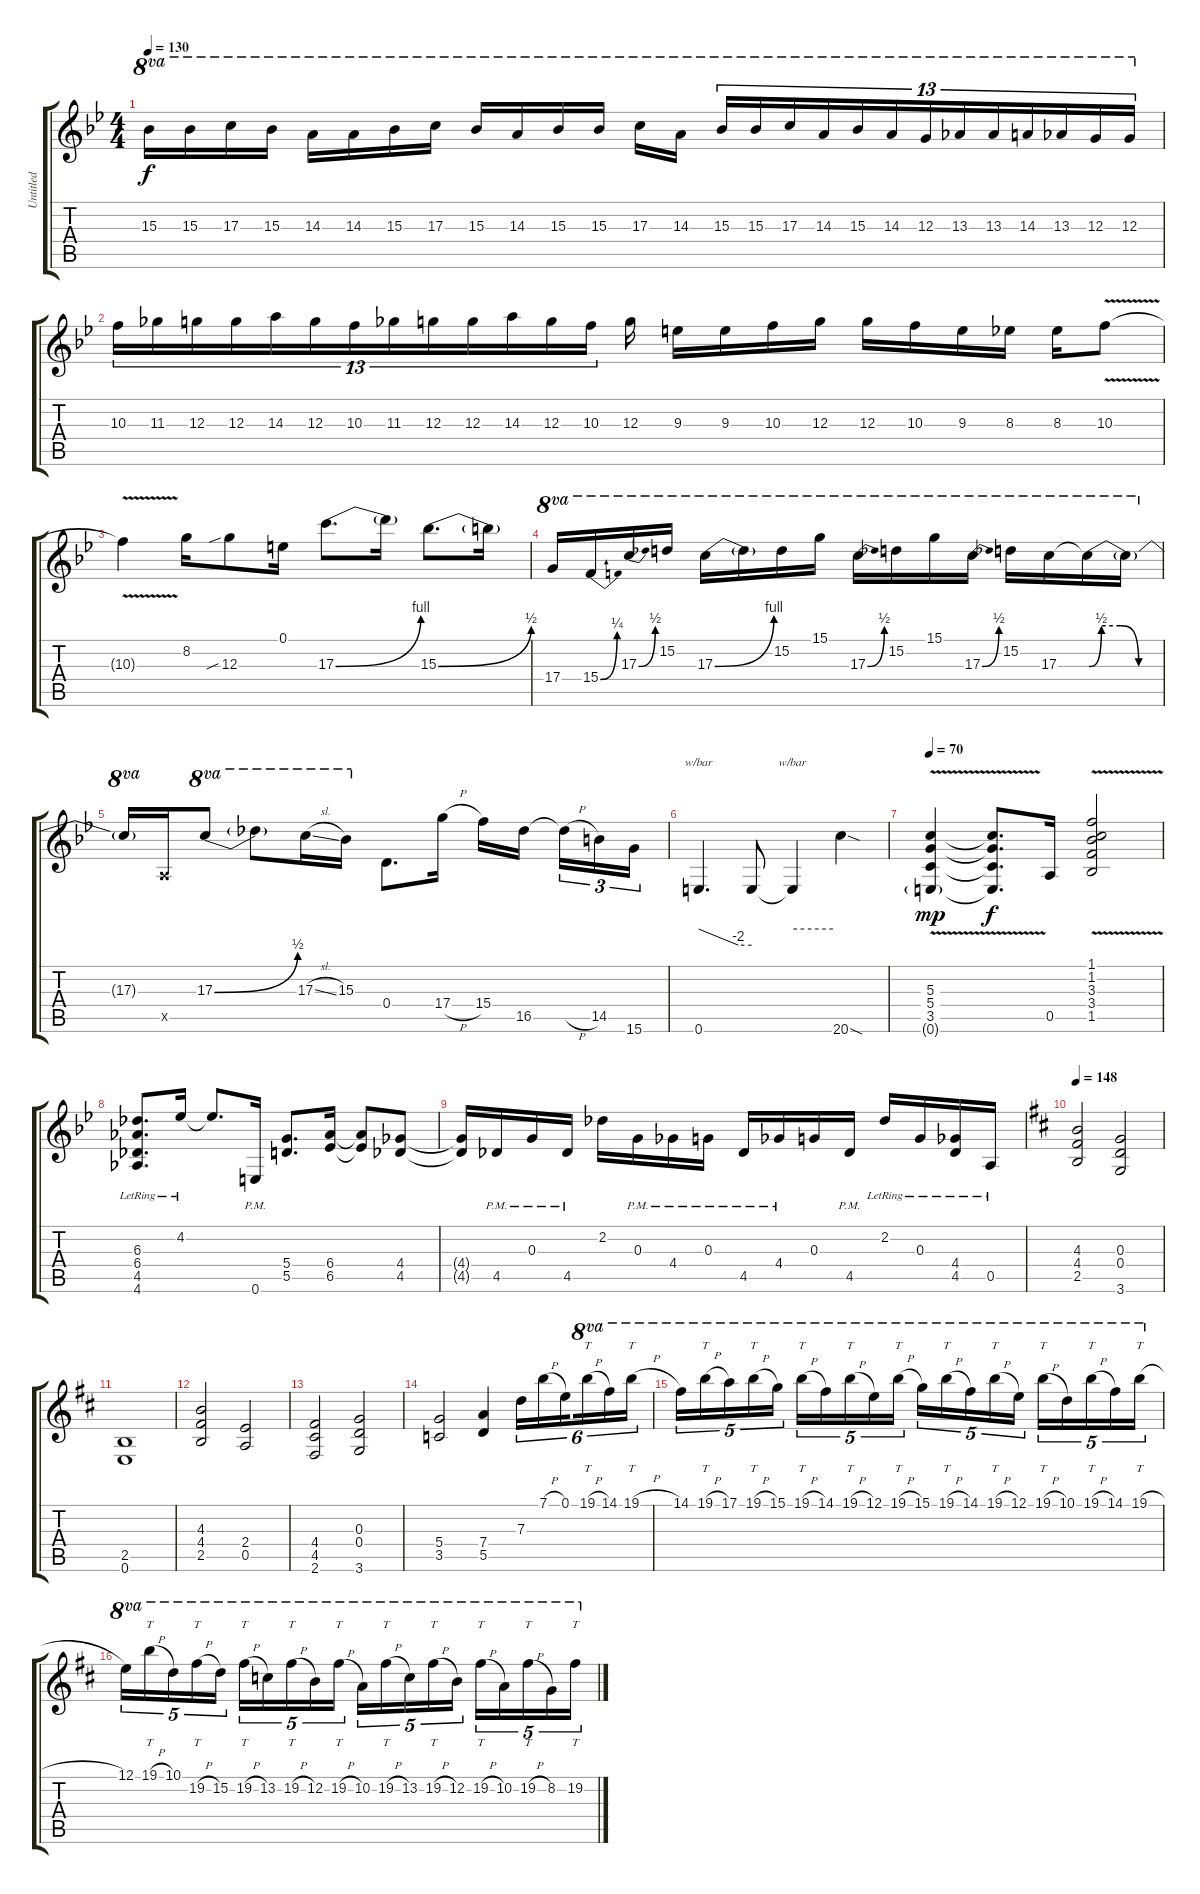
\track ("Untitled" "Untitled") {instrument overdrivenguitar}
\staff {score tabs}
\tuning (E4 B3 G3 D3 A2 E2) {hide}
\ts (4 4)
\tempo 130
\clef g2
\ks bb
15.3.16{ot 8va dy f} 15.3.16{ot 8va} 17.3.16{ot 8va} 15.3.16{ot 8va} 14.3.16{ot 8va} 14.3.16{ot 8va} 15.3.16{ot 8va} 17.3.16{ot 8va} 15.3.16{ot 8va} 14.3.16{ot 8va} 15.3.16{ot 8va} 15.3.16{ot 8va} 17.3.16{ot 8va} 14.3.16{ot 8va beam splitsecondary} 15.3.16{tu (13 8) ot 8va} 15.3.16{tu (13 8) ot 8va} 17.3.16{tu (13 8) ot 8va} 14.3.16{tu (13 8) ot 8va} 15.3.16{tu (13 8) ot 8va} 14.3.16{tu (13 8) ot 8va} 12.3.16{tu (13 8) ot 8va} 13.3.16{tu (13 8) ot 8va} 13.3.16{tu (13 8) ot 8va} 14.3.16{tu (13 8) ot 8va} 13.3.16{tu (13 8) ot 8va} 12.3.16{tu (13 8) ot 8va} 12.3.16{tu (13 8) ot 8va} |
10.3.16{tu (13 8)} 11.3.16{tu (13 8)} 12.3.16{tu (13 8)} 12.3.16{tu (13 8)} 14.3.16{tu (13 8)} 12.3.16{tu (13 8)} 10.3.16{tu (13 8)} 11.3.16{tu (13 8)} 12.3.16{tu (13 8)} 12.3.16{tu (13 8)} 14.3.16{tu (13 8)} 12.3.16{tu (13 8)} 10.3.16{tu (13 8)} 12.3.16 9.3.16 9.3.16 10.3.16 12.3.16 12.3.16 10.3.16 9.3.16 8.3.16 8.3.16 10.3{v}.8 |
10.3{v t}.4 8.2.16 12.3{sib}.8 0.1.16 17.3{be (bend 0 0 60 4)}.8{d} 17.3{t}.16 15.3{be (bend 0 0 60 2)}.8{d} 15.3{t}.16 |
17.4.16{ot 8va} 15.4{be (bend 0 0 60 1)}.16{ot 8va} 17.3{be (bend 0 0 60 2)}.16{ot 8va} 15.2.16{ot 8va} 17.3{be (bend 0 0 60 4)}.16{ot 8va} 17.3{t}.16{ot 8va} 15.2.16{ot 8va} 15.1.16{ot 8va} 17.3{be (bend 0 0 60 2)}.16{ot 8va} 15.2.16{ot 8va} 15.1.16{ot 8va} 17.3{be (bend 0 0 60 2)}.16{ot 8va} 15.2.16{ot 8va} 17.3.16{ot 8va} 17.3{be (custom 0 0 10 2 25 2 40 0 60 0) t}.16{ot 8va} 17.3{t}.16{ot 8va} |
17.3{t}.16{ot 8va} 0.5{x}.16 17.3{be (bend 0 0 60 2)}.8{ot 8va} 17.3{t}.8{ot 8va} 17.3{sl}.16{ot 8va} 15.3.16{ot 8va} 0.4.8{d} 17.4{h}.16 15.4.16 16.5.16{beam splitsecondary} 16.5{h t}.16{tu (3 2)} 14.5.16{tu (3 2)} 15.6.16{tu (3 2)} |
0.6.4{d tbe (custom default 0 0 45 -8 60 -8)} 0.6{t}.8 0.6{t}.4{tbe (hold default 0 0 60 0)} 20.6{sod}.4 |
\tempo 70
(5.3{v} 5.4{v} 3.5{v} 0.6{v g}).4{dy mp} (5.3{v t} 5.4{v t} 3.5{v t} 0.6{v t}).8{d dy f} 0.5.16 (1.1{v} 1.2{v} 3.3{v} 3.4{v} 1.5{v}).2 |
(6.3{lr} 6.4{lr} 4.5{lr} 4.6{lr}).8{d} 4.2{lr}.16 4.2{t}.8{d} 0.6{pm}.16 (5.4 5.5).8{d} (6.4 6.5).16 (6.4{t} 6.5{t}).8 (4.4 4.5).8 |
(4.4{t} 4.5{t}).16 4.5{pm}.16 0.3{pm}.16 4.5{pm}.16 2.2.16 0.3{pm}.16 4.4{pm}.16 0.3{pm}.16 4.5{pm}.16 4.4{pm}.16 0.3.16 4.5{pm}.16 2.2{lr}.16 0.3{lr}.16 (4.4{lr} 4.5{lr}).16 0.5{lr}.16 |
\tempo 148
\ks d
(4.3 4.4 2.5).2 (0.3 0.4 3.6).2 |
(2.5 0.6).1 |
(4.3 4.4 2.5).2 (2.4 0.5).2 |
(4.4 4.5 2.6).2 (0.3 0.4 3.6).2 |
(5.4 3.5).2 (7.4 5.5).4 7.3.16{tu (6 4)} 7.1{h}.16{tu (6 4)} 0.1.16{tu (6 4) beam splitsecondary} 19.1{h}.16{tt tu (6 4) ot 8va} 14.1.16{tu (6 4) ot 8va} 19.1{h}.16{tt tu (6 4) ot 8va} |
14.1.16{tu (5 4) ot 8va} 19.1{h}.16{tt tu (5 4) ot 8va} 17.1.16{tu (5 4) ot 8va} 19.1{h}.16{tt tu (5 4) ot 8va} 15.1.16{tu (5 4) ot 8va} 19.1{h}.16{tt tu (5 4) ot 8va} 14.1.16{tu (5 4) ot 8va} 19.1{h}.16{tt tu (5 4) ot 8va} 12.1.16{tu (5 4) ot 8va} 19.1{h}.16{tt tu (5 4) ot 8va} 15.1.16{tu (5 4) ot 8va} 19.1{h}.16{tt tu (5 4) ot 8va} 14.1.16{tu (5 4) ot 8va} 19.1{h}.16{tt tu (5 4) ot 8va} 12.1.16{tu (5 4) ot 8va} 19.1{h}.16{tt tu (5 4) ot 8va} 10.1.16{tu (5 4) ot 8va} 19.1{h}.16{tt tu (5 4) ot 8va} 14.1.16{tu (5 4) ot 8va} 19.1{h}.16{tt tu (5 4) ot 8va} |
12.1.16{tu (5 4) ot 8va} 19.1{h}.16{tt tu (5 4) ot 8va} 10.1.16{tu (5 4) ot 8va} 19.2{h}.16{tt tu (5 4) ot 8va} 15.2.16{tu (5 4) ot 8va} 19.2{h}.16{tt tu (5 4) ot 8va} 13.2.16{tu (5 4) ot 8va} 19.2{h}.16{tt tu (5 4) ot 8va} 12.2.16{tu (5 4) ot 8va} 19.2{h}.16{tt tu (5 4) ot 8va} 10.2.16{tu (5 4) ot 8va} 19.2{h}.16{tt tu (5 4) ot 8va} 13.2.16{tu (5 4) ot 8va} 19.2{h}.16{tt tu (5 4) ot 8va} 12.2.16{tu (5 4) ot 8va} 19.2{h}.16{tt tu (5 4) ot 8va} 10.2.16{tu (5 4) ot 8va} 19.2{h}.16{tt tu (5 4) ot 8va} 8.2.16{tu (5 4) ot 8va} 19.2{h}.16{tt tu (5 4) ot 8va}
